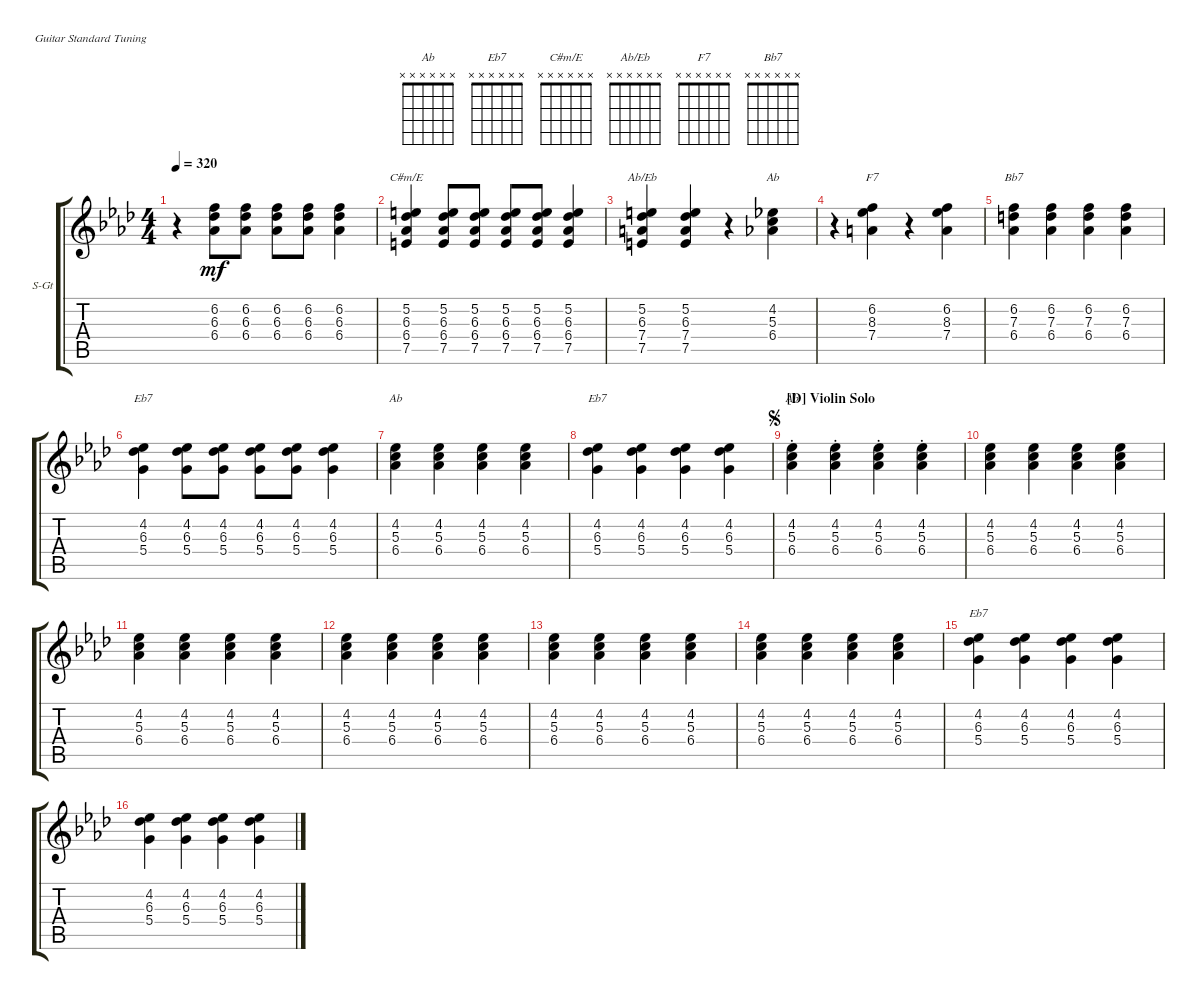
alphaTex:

\bracketExtendMode groupsimilarinstruments
\firstSystemTrackNameOrientation horizontal
\otherSystemsTrackNameOrientation horizontal
\track ("(accoustic)" "S-Gt") {instrument acousticgrandpiano}
\staff {score tabs}
\tuning (E4 B3 G3 D3 A2 E2)
\displaytranspose 12
\chord ("Ab" x x x x x x)
\chord ("Eb7" x x x x x x)
\chord ("C#m/E" x x x x x x)
\chord ("Ab/Eb" x x x x x x)
\chord ("F7" x x x x x x)
\chord ("Bb7" x x x x x x)
\ts (4 4)
\tempo 320
\clef g2
\ks fminor
r.4{dy mf} (6.2 6.3 6.4).8 (6.2 6.3 6.4).8 (6.2 6.3 6.4).8 (6.2 6.3 6.4).8 (6.2 6.3 6.4).4 |
(5.2 6.3 6.4 7.5).4{ch "C#m/E"} (5.2 6.3 6.4 7.5).8 (5.2 6.3 6.4 7.5).8 (5.2 6.3 6.4 7.5).8 (5.2 6.3 6.4 7.5).8 (5.2 6.3 6.4 7.5).4 |
(5.2 6.3 7.4 7.5).4{ch "Ab/Eb"} (5.2 6.3 7.4 7.5).4 r.4 (4.2 5.3 6.4).4{ch "Ab"} |
r.4 (6.2 8.3 7.4).4{ch "F7"} r.4 (6.2 8.3 7.4).4 |
(6.2 7.3 6.4).4{ch "Bb7"} (6.2 7.3 6.4).4 (6.2 7.3 6.4).4 (6.2 7.3 6.4).4 |
(4.2 6.3 5.4).4{ch "Eb7"} (4.2 6.3 5.4).8 (4.2 6.3 5.4).8 (4.2 6.3 5.4).8 (4.2 6.3 5.4).8 (4.2 6.3 5.4).4 |
(4.2 5.3 6.4).4{ch "Ab"} (4.2 5.3 6.4).4 (4.2 5.3 6.4).4 (4.2 5.3 6.4).4 |
(4.2 6.3 5.4).4{ch "Eb7"} (4.2 6.3 5.4).4 (4.2 6.3 5.4).4 (4.2 6.3 5.4).4 |
\section ("D" "Violin Solo")
\jump segno
(4.2{st} 5.3{st} 6.4{st}).4{ch "Ab"} (4.2{st} 5.3{st} 6.4{st}).4 (4.2{st} 5.3{st} 6.4{st}).4 (4.2{st} 5.3{st} 6.4{st}).4 |
(4.2 5.3 6.4).4 (4.2 5.3 6.4).4 (4.2 5.3 6.4).4 (4.2 5.3 6.4).4 |
(4.2 5.3 6.4).4 (4.2 5.3 6.4).4 (4.2 5.3 6.4).4 (4.2 5.3 6.4).4 |
(4.2 5.3 6.4).4 (4.2 5.3 6.4).4 (4.2 5.3 6.4).4 (4.2 5.3 6.4).4 |
(4.2 5.3 6.4).4 (4.2 5.3 6.4).4 (4.2 5.3 6.4).4 (4.2 5.3 6.4).4 |
(4.2 5.3 6.4).4 (4.2 5.3 6.4).4 (4.2 5.3 6.4).4 (4.2 5.3 6.4).4 |
(4.2 6.3 5.4).4{ch "Eb7"} (4.2 6.3 5.4).4 (4.2 6.3 5.4).4 (4.2 6.3 5.4).4 |
(4.2 6.3 5.4).4 (4.2 6.3 5.4).4 (4.2 6.3 5.4).4 (4.2 6.3 5.4).4
